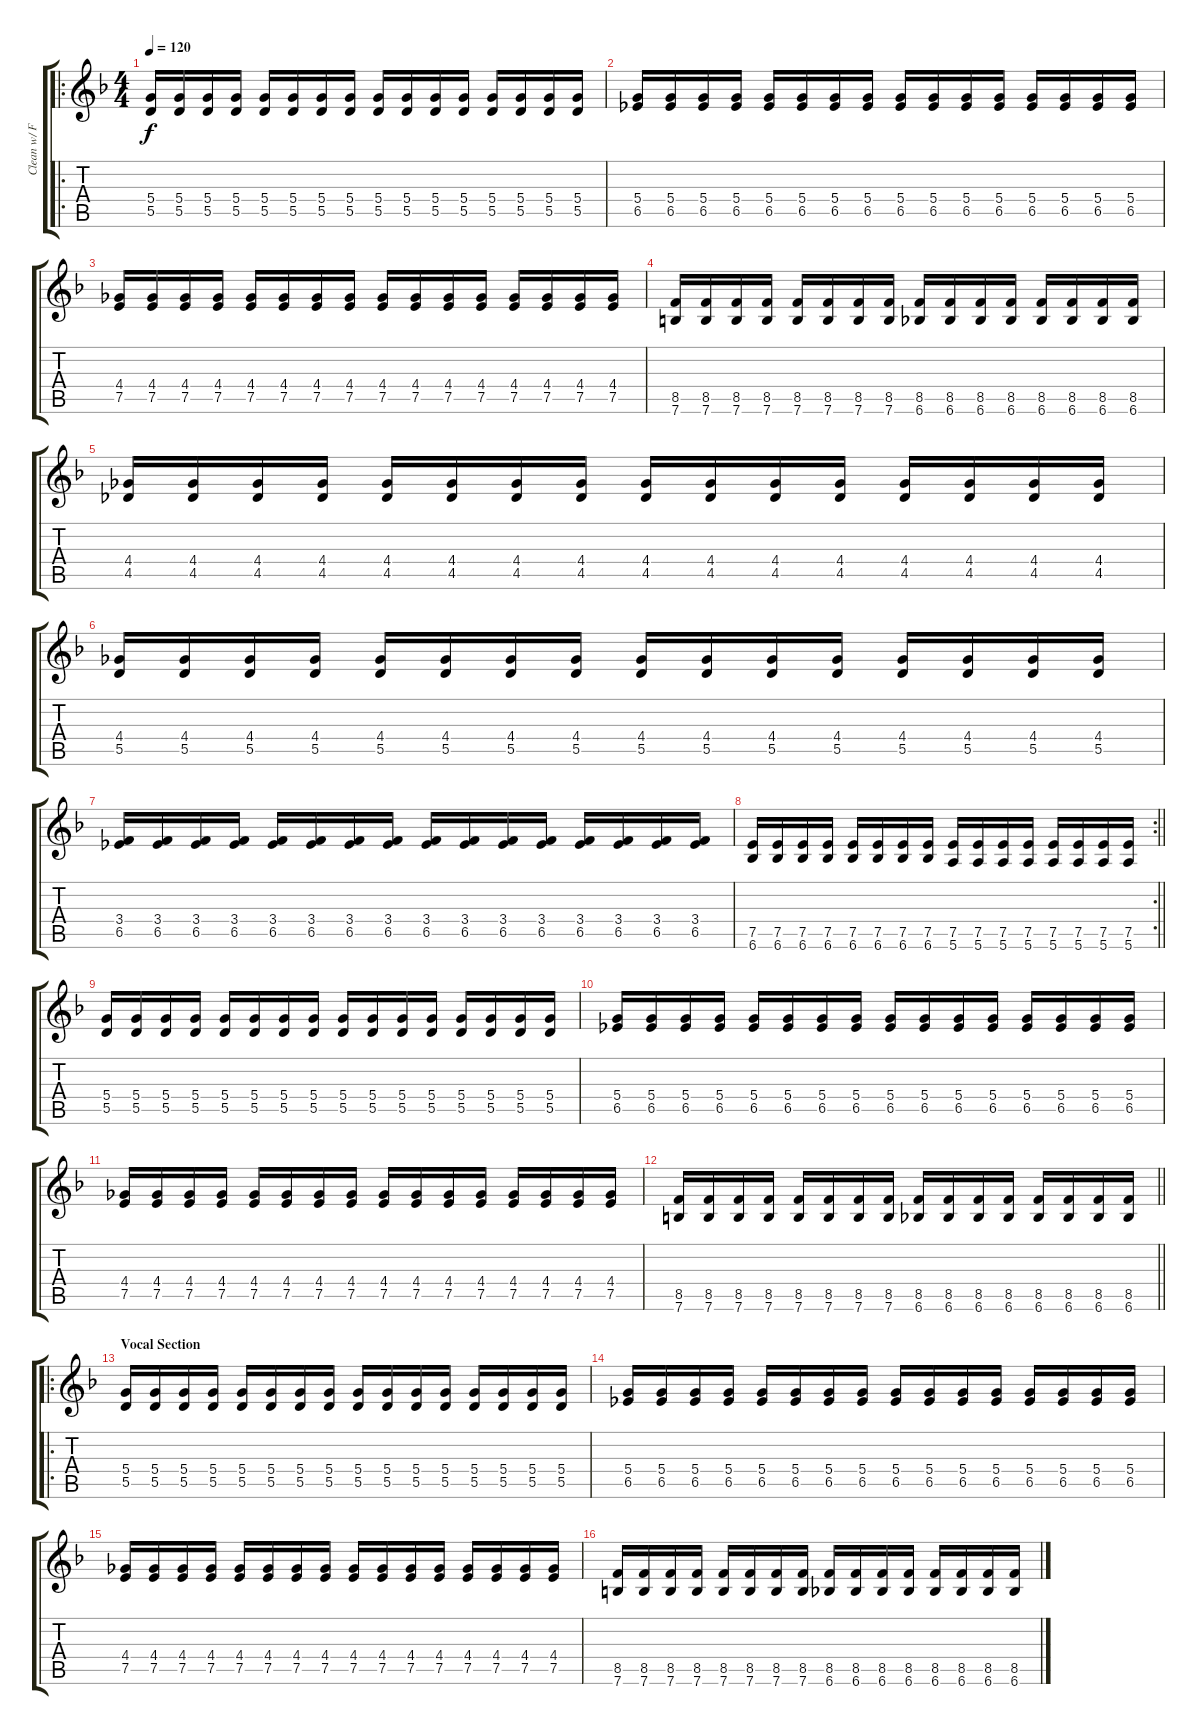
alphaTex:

\track ("Clean w/ Flange" "Clean w/ F") {instrument electricguitarjazz}
\staff {score tabs}
\tuning (E4 B3 G3 D3 A2 E2) {hide}
\ro
\ts (4 4)
\tempo 120
\clef g2
\ks dminor
(5.4 5.5).16{dy f} (5.4 5.5).16 (5.4 5.5).16 (5.4 5.5).16 (5.4 5.5).16 (5.4 5.5).16 (5.4 5.5).16 (5.4 5.5).16 (5.4 5.5).16 (5.4 5.5).16 (5.4 5.5).16 (5.4 5.5).16 (5.4 5.5).16 (5.4 5.5).16 (5.4 5.5).16 (5.4 5.5).16 |
(5.4 6.5).16 (5.4 6.5).16 (5.4 6.5).16 (5.4 6.5).16 (5.4 6.5).16 (5.4 6.5).16 (5.4 6.5).16 (5.4 6.5).16 (5.4 6.5).16 (5.4 6.5).16 (5.4 6.5).16 (5.4 6.5).16 (5.4 6.5).16 (5.4 6.5).16 (5.4 6.5).16 (5.4 6.5).16 |
(4.4 7.5).16 (4.4 7.5).16 (4.4 7.5).16 (4.4 7.5).16 (4.4 7.5).16 (4.4 7.5).16 (4.4 7.5).16 (4.4 7.5).16 (4.4 7.5).16 (4.4 7.5).16 (4.4 7.5).16 (4.4 7.5).16 (4.4 7.5).16 (4.4 7.5).16 (4.4 7.5).16 (4.4 7.5).16 |
(8.5 7.6).16 (8.5 7.6).16 (8.5 7.6).16 (8.5 7.6).16 (8.5 7.6).16 (8.5 7.6).16 (8.5 7.6).16 (8.5 7.6).16 (8.5 6.6).16 (8.5 6.6).16 (8.5 6.6).16 (8.5 6.6).16 (8.5 6.6).16 (8.5 6.6).16 (8.5 6.6).16 (8.5 6.6).16 |
(4.4 4.5).16 (4.4 4.5).16 (4.4 4.5).16 (4.4 4.5).16 (4.4 4.5).16 (4.4 4.5).16 (4.4 4.5).16 (4.4 4.5).16 (4.4 4.5).16 (4.4 4.5).16 (4.4 4.5).16 (4.4 4.5).16 (4.4 4.5).16 (4.4 4.5).16 (4.4 4.5).16 (4.4 4.5).16 |
(4.4 5.5).16 (4.4 5.5).16 (4.4 5.5).16 (4.4 5.5).16 (4.4 5.5).16 (4.4 5.5).16 (4.4 5.5).16 (4.4 5.5).16 (4.4 5.5).16 (4.4 5.5).16 (4.4 5.5).16 (4.4 5.5).16 (4.4 5.5).16 (4.4 5.5).16 (4.4 5.5).16 (4.4 5.5).16 |
(3.4 6.5).16 (3.4 6.5).16 (3.4 6.5).16 (3.4 6.5).16 (3.4 6.5).16 (3.4 6.5).16 (3.4 6.5).16 (3.4 6.5).16 (3.4 6.5).16 (3.4 6.5).16 (3.4 6.5).16 (3.4 6.5).16 (3.4 6.5).16 (3.4 6.5).16 (3.4 6.5).16 (3.4 6.5).16 |
\rc 2
\barLineRight lightlight
(7.5 6.6).16 (7.5 6.6).16 (7.5 6.6).16 (7.5 6.6).16 (7.5 6.6).16 (7.5 6.6).16 (7.5 6.6).16 (7.5 6.6).16 (7.5 5.6).16 (7.5 5.6).16 (7.5 5.6).16 (7.5 5.6).16 (7.5 5.6).16 (7.5 5.6).16 (7.5 5.6).16 (7.5 5.6).16 |
(5.4 5.5).16 (5.4 5.5).16 (5.4 5.5).16 (5.4 5.5).16 (5.4 5.5).16 (5.4 5.5).16 (5.4 5.5).16 (5.4 5.5).16 (5.4 5.5).16 (5.4 5.5).16 (5.4 5.5).16 (5.4 5.5).16 (5.4 5.5).16 (5.4 5.5).16 (5.4 5.5).16 (5.4 5.5).16 |
(5.4 6.5).16 (5.4 6.5).16 (5.4 6.5).16 (5.4 6.5).16 (5.4 6.5).16 (5.4 6.5).16 (5.4 6.5).16 (5.4 6.5).16 (5.4 6.5).16 (5.4 6.5).16 (5.4 6.5).16 (5.4 6.5).16 (5.4 6.5).16 (5.4 6.5).16 (5.4 6.5).16 (5.4 6.5).16 |
(4.4 7.5).16 (4.4 7.5).16 (4.4 7.5).16 (4.4 7.5).16 (4.4 7.5).16 (4.4 7.5).16 (4.4 7.5).16 (4.4 7.5).16 (4.4 7.5).16 (4.4 7.5).16 (4.4 7.5).16 (4.4 7.5).16 (4.4 7.5).16 (4.4 7.5).16 (4.4 7.5).16 (4.4 7.5).16 |
\barLineRight lightlight
(8.5 7.6).16 (8.5 7.6).16 (8.5 7.6).16 (8.5 7.6).16 (8.5 7.6).16 (8.5 7.6).16 (8.5 7.6).16 (8.5 7.6).16 (8.5 6.6).16 (8.5 6.6).16 (8.5 6.6).16 (8.5 6.6).16 (8.5 6.6).16 (8.5 6.6).16 (8.5 6.6).16 (8.5 6.6).16 |
\ro
\section ("" "Vocal Section")
(5.4 5.5).16 (5.4 5.5).16 (5.4 5.5).16 (5.4 5.5).16 (5.4 5.5).16 (5.4 5.5).16 (5.4 5.5).16 (5.4 5.5).16 (5.4 5.5).16 (5.4 5.5).16 (5.4 5.5).16 (5.4 5.5).16 (5.4 5.5).16 (5.4 5.5).16 (5.4 5.5).16 (5.4 5.5).16 |
(5.4 6.5).16 (5.4 6.5).16 (5.4 6.5).16 (5.4 6.5).16 (5.4 6.5).16 (5.4 6.5).16 (5.4 6.5).16 (5.4 6.5).16 (5.4 6.5).16 (5.4 6.5).16 (5.4 6.5).16 (5.4 6.5).16 (5.4 6.5).16 (5.4 6.5).16 (5.4 6.5).16 (5.4 6.5).16 |
(4.4 7.5).16 (4.4 7.5).16 (4.4 7.5).16 (4.4 7.5).16 (4.4 7.5).16 (4.4 7.5).16 (4.4 7.5).16 (4.4 7.5).16 (4.4 7.5).16 (4.4 7.5).16 (4.4 7.5).16 (4.4 7.5).16 (4.4 7.5).16 (4.4 7.5).16 (4.4 7.5).16 (4.4 7.5).16 |
(8.5 7.6).16 (8.5 7.6).16 (8.5 7.6).16 (8.5 7.6).16 (8.5 7.6).16 (8.5 7.6).16 (8.5 7.6).16 (8.5 7.6).16 (8.5 6.6).16 (8.5 6.6).16 (8.5 6.6).16 (8.5 6.6).16 (8.5 6.6).16 (8.5 6.6).16 (8.5 6.6).16 (8.5 6.6).16
